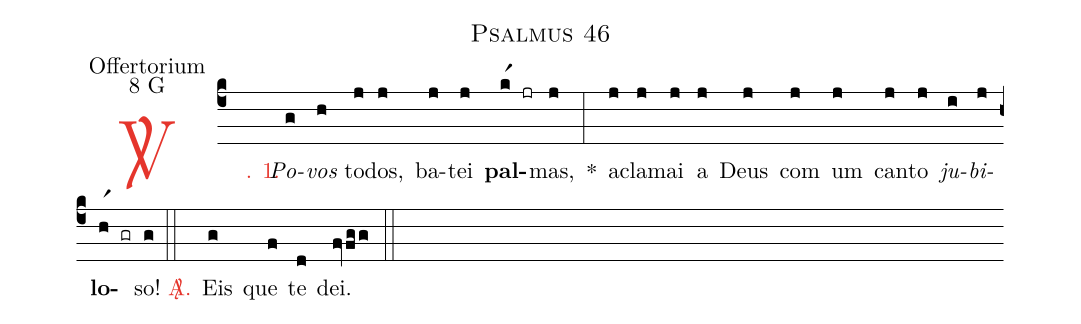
name: Psalmus 46;
office-part: Offertorium;
mode: 8;
mode-differentia: G;
%%
(c4)

<c><sp>V/</sp>. 1.</c>() <i>Po</i>(g)<i>vos(h)</i> to(j)dos,(j) ba(j)tei(j) <b>pal</b>(kr1 jr)mas,(j) *(:) a(j)cla(j)mai(j) a(j) Deus(j) com(j) um(j) can(j)to(j) <i>ju</i>(i)<i>bi</i>(j)<b>lo</b>(hr1 gr)so!(g)

(::)

<nlba><c><sp>A/</sp>.</c>() Eis</nlba>(g) que(f) te(d) dei.(fvfgg)

(::)
